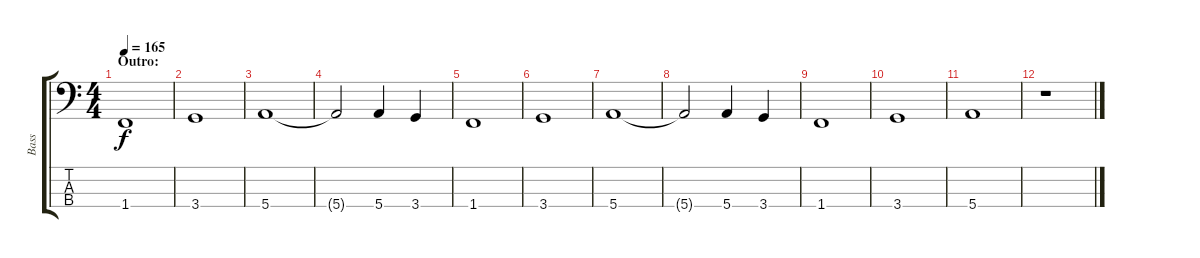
\track ("Bass" "Bass") {instrument electricbassfinger}
\staff {score tabs}
\tuning (G2 D2 A1 E1) {hide}
\ts (4 4)
\section ("" "Outro:")
\tempo 165
\clef f4
\ks c
1.4.1{dy f} |
3.4.1 |
5.4.1 |
5.4{t}.2 5.4.4 3.4.4 |
1.4.1 |
3.4.1 |
5.4.1 |
5.4{t}.2 5.4.4 3.4.4 |
1.4.1 |
3.4.1 |
5.4.1 |
r.1
